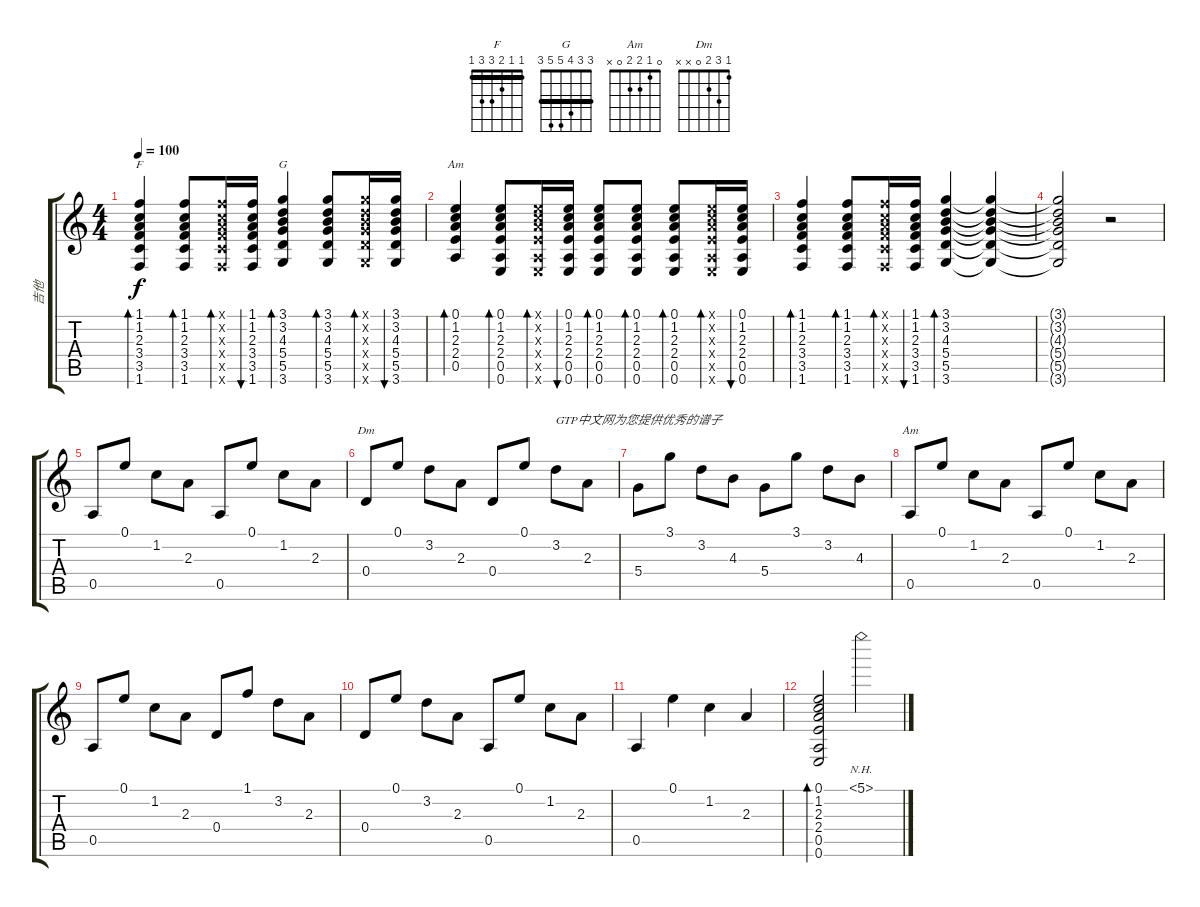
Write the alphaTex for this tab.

\track ("吉他" "吉他") {instrument acousticguitarnylon}
\staff {score tabs}
\tuning (E4 B3 G3 D3 A2 E2) {hide}
\chord ("F" 1 1 2 3 3 1) {barre 1}
\chord ("G" 3 3 4 5 5 3) {barre 3}
\chord ("Am" x 1 2 2 x x)
\chord ("Dm" 1 3 2 0 x x)
\chord ("Am" 0 1 2 2 0 x)
\ts (4 4)
\tempo 100
\clef g2
\ks c
(1.1 1.2 2.3 3.4 3.5 1.6).4{bd 30 ch "F" dy f} (1.1 1.2 2.3 3.4 3.5 1.6).8{bd 30} (1.1{x} 1.2{x} 2.3{x} 3.4{x} 3.5{x} 1.6{x}).16{bd 30} (1.1 1.2 2.3 3.4 3.5 1.6).16{bu 30} (3.1 3.2 4.3 5.4 5.5 3.6).4{bd 30 ch "G"} (3.1 3.2 4.3 5.4 5.5 3.6).8{bd 30} (3.1{x} 3.2{x} 4.3{x} 5.4{x} 5.5{x} 3.6{x}).16{bd 30} (3.1 3.2 4.3 5.4 5.5 3.6).16{bu 30} |
(0.1 1.2 2.3 2.4 0.5).4{bd 30 ch "Am"} (0.1 1.2 2.3 2.4 0.5 0.6).8{bd 30} (0.1{x} 1.2{x} 2.3{x} 2.4{x} 0.5{x} 0.6{x}).16{bd 30} (0.1 1.2 2.3 2.4 0.5 0.6).16{bu 30} (0.1 1.2 2.3 2.4 0.5 0.6).8{bd 30} (0.1 1.2 2.3 2.4 0.5 0.6).8{bd 30} (0.1 1.2 2.3 2.4 0.5 0.6).8{bd 30} (0.1{x} 1.2{x} 2.3{x} 2.4{x} 0.5{x} 0.6{x}).16{bd 30} (0.1 1.2 2.3 2.4 0.5 0.6).16{bu 30} |
(1.1 1.2 2.3 3.4 3.5 1.6).4{bd 30} (1.1 1.2 2.3 3.4 3.5 1.6).8{bd 30} (1.1{x} 1.2{x} 2.3{x} 3.4{x} 3.5{x} 1.6{x}).16{bd 30} (1.1 1.2 2.3 3.4 3.5 1.6).16{bu 30} (3.1 3.2 4.3 5.4 5.5 3.6).4{bd 30} (3.1{t} 3.2{t} 4.3{t} 5.4{t} 5.5{t} 3.6{t}).4 |
(3.1{t} 3.2{t} 4.3{t} 5.4{t} 5.5{t} 3.6{t}).2 r.2 |
0.5.8 0.1.8 1.2.8 2.3.8 0.5.8 0.1.8 1.2.8 2.3.8 |
0.4.8{ch "Dm"} 0.1.8 3.2.8 2.3.8 0.4.8 0.1.8 3.2.8{txt "GTP中文网为您提供优秀的谱子"} 2.3.8 |
5.4.8 3.1.8 3.2.8 4.3.8 5.4.8 3.1.8 3.2.8 4.3.8 |
0.5.8{ch "Am"} 0.1.8 1.2.8 2.3.8 0.5.8 0.1.8 1.2.8 2.3.8 |
0.5.8 0.1.8 1.2.8 2.3.8 0.4.8 1.1.8 3.2.8 2.3.8 |
0.4.8 0.1.8 3.2.8 2.3.8 0.5.8 0.1.8 1.2.8 2.3.8 |
0.5.4 0.1.4 1.2.4 2.3.4 |
(0.1 1.2 2.3 2.4 0.5 0.6).2{bd 480} 5.1{nh}.2
